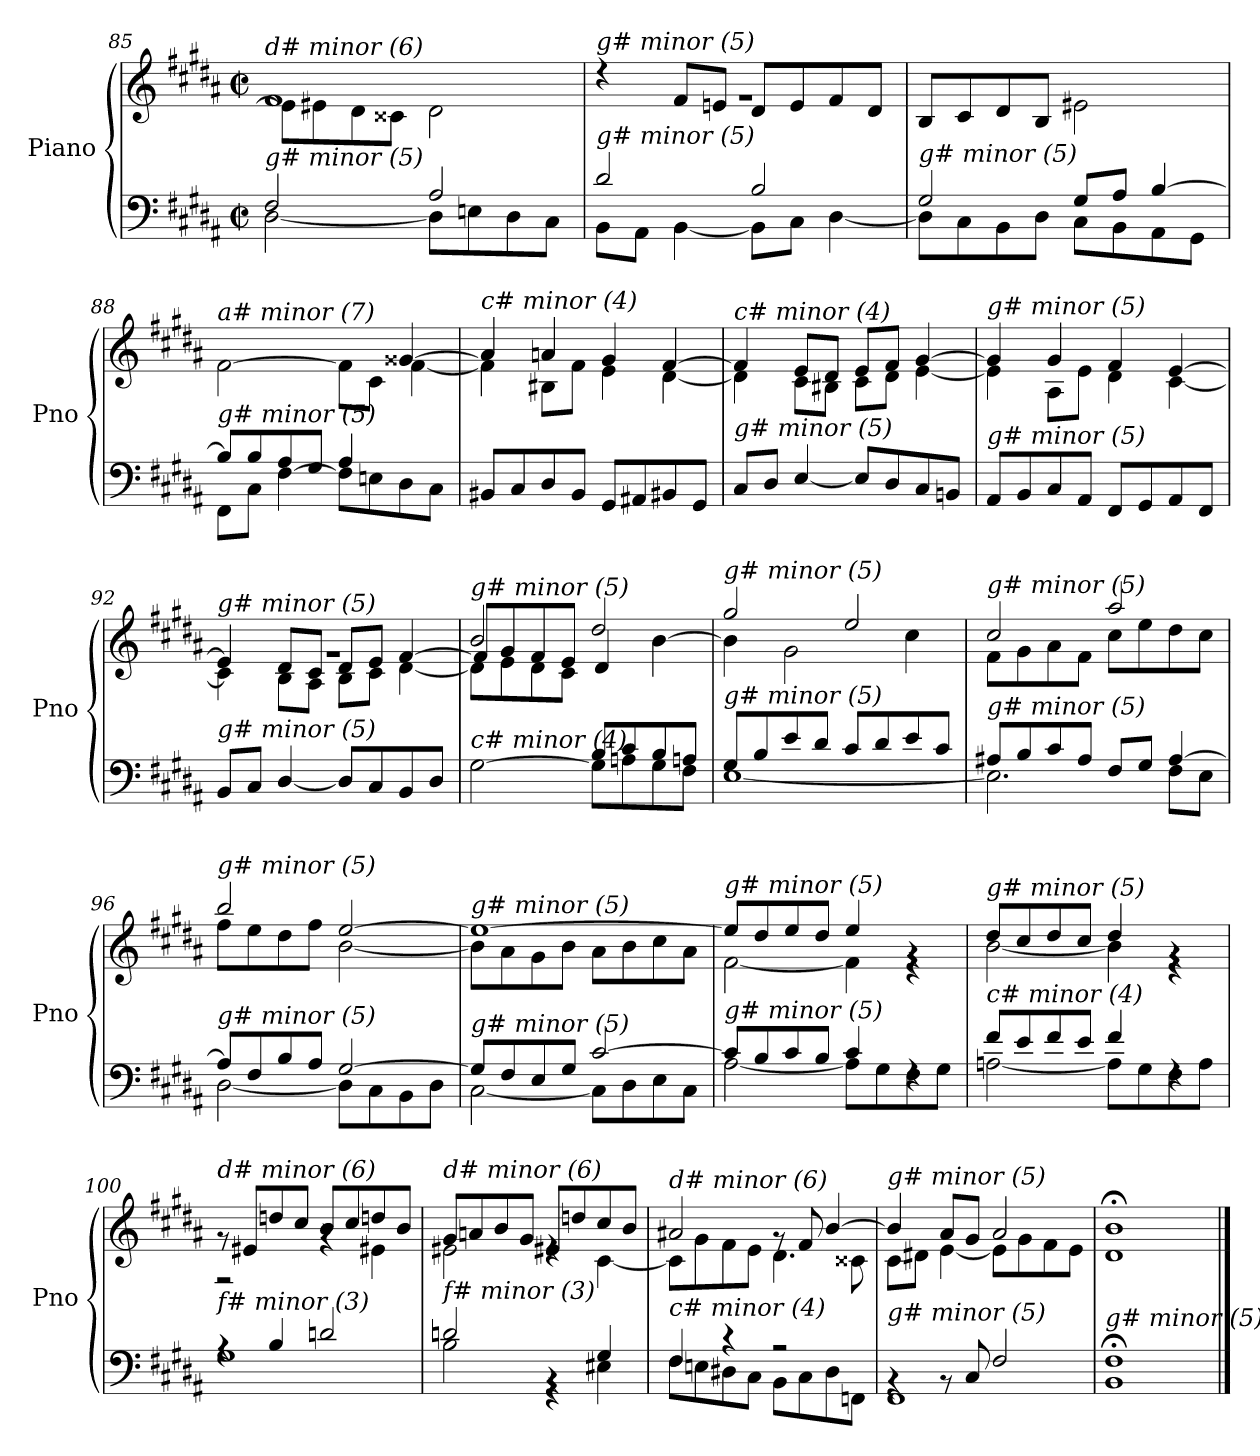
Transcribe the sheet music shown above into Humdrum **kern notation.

**kern	**kern
*part1	*part1
*staff2	*staff1
*I"Piano	*
*I'Pno	*
*clefF4	*clefG2
*k[f#c#g#d#a#]	*k[f#c#g#d#a#]
*M2/2	*M2/2
*met(c|)	*met(c|)
=85	=85
*^	*^
!	!	!LO:TX:i:t=d# minor (6)	!
!LO:TX:i:t=g# minor (5)	!	!	!
2F#/	[2D#\	1f#	8e#\L]
.	.	.	8e#X\
.	.	.	8d#\
.	.	.	8c##Xi\J
2A#/	8D#\L]	.	2d#\
.	8En\	.	.
.	8D#\	.	.
.	8C#\J	.	.
=86	=86	=86	=86
!	!	!LO:TX:i:t=g# minor (5)	!
!LO:TX:i:t=g# minor (5)	!	!	!
2d#/	8BB\L	1rg	4rdd
.	8AA#\J	.	.
.	[4BB\	.	8f#/L
.	.	.	8en/J
2B/	8BB\L]	.	8d#/L
.	8C#\J	.	8e/
.	[4D#\	.	8f#/
.	.	.	8d#/J
!!LO:LB:g=z
=87	=87	=87	=87
!	!	!LO:TX:i:t=d# minor (6)	!
!LO:TX:i:t=g# minor (5)	!	!	!
*	*	*v	*v
2G#/	8D#\L]	8B/L
.	8C#\	8c#/
.	8BB\	8d#/
.	8D#\J	8B/J
8G#/L	8C#\L	2e#X\
8A#/J	8BB\	.
[4B/	8AA#\	.
.	8GG#\J	.
=88	=88	=88
*	*^	*^
*	*	*	*	*^
!	!	!	!LO:TX:i:t=a# minor (7)	!	!
!LO:TX:i:t=g# minor (5)	!	!	!	!	!
2.ryy	8B/L]	8FF#\L	[2f#\	2.ryy	2.ryy
.	8B/	8C#\J	.	.	.
.	8A#/	[4F#\	.	.	.
.	8G#/J	.	.	.	.
.	8F#\L]	4A#/	8f#\L]	.	.
.	8En\	.	8c#\J	.	.
4ryy	8D#\	4ryy	[4g##Xj/	[4f#\	4ryy
.	8C#\J	.	.	.	.
*	*v	*v	*	*	*
*	*	*	*v	*v
=89	=89	=89	=89
!	!	!LO:TX:i:t=c# minor (4)	!
!LO:TX:i:t=a# minor (7)	!	!	!
*v	*v	*	*
8BB#X/L	4a/]	4f#\]
8C#/	.	.
8D#/	4an/	8B#X\L
8BB#/J	.	8f#\J
8GG#/L	4g#/	4e\
8AA#X/	.	.
8BB#X/	[4f#/	[4d#\
8GG#/J	.	.
=90	=90	=90
!	!LO:TX:i:t=c# minor (4)	!
!LO:TX:i:t=g# minor (5)	!	!
8C#/L	4f#/]	4d#\]
8D#/J	.	.
[4E/	8e/L	8c#\L
.	8d#/J	8B#X\J
8E/L]	8e/L	8c#\L
8D#/	8f#/J	8d#\J
8C#/	[4g#/	[4e\
8BBn/J	.	.
!!LO:LB:g=z	!!
=91	=91	=91
!	!LO:TX:i:t=g# minor (5)	!
!LO:TX:i:t=g# minor (5)	!	!
8AA#/L	4g#/]	4e\]
8BB/	.	.
8C#/	4g#/	8A#\L
8AA#/J	.	8e\J
8FF#/L	4f#/	4d#\
8GG#/	.	.
8AA#/	[4e/	[4c#\
8FF#/J	.	.
=92	=92	=92
*	*	*^
!	!LO:TX:i:t=g# minor (5)	!	!
!LO:TX:i:t=g# minor (5)	!	!	!
8BB/L	1rg	4c#\]	4e/]
8C#/J	.	.	.
[4D#/	.	8B\L	8d#/L
.	.	8A#\J	8c#/J
8D#/L]	.	8B\L	8d#/L
8C#/	.	8c#\J	8e/J
8BB/	.	[4d#\	[4f#/
8D#/J	.	.	.
=93	=93	=93	=93
*^	*	*	*^
*	*^	*	*	*	*
!	!	!	!LO:TX:i:t=g# minor (5)	!	!	!
!LO:TX:i:t=c# minor (4)	!	!	!	!	!	!
2ryy	[2G#\	2ryy	2b/	8d#\L]	8f#/L]	2ryy
.	.	.	.	8e\	8g#/	.
.	.	.	.	8d#\	8f#/	.
.	.	.	.	8c#\J	8e/J	.
2ryy	8B/L	8G#\L]	2dd#/	2ryy	4d#/	2ryy
.	8c#/	8An\	.	.	.	.
.	8B/	8G#\	.	.	[4b\	.
.	8An/J	8F#\J	.	.	.	.
*	*	*	*	*v	*v	*v
=94	=94	=94	=94	=94
!	!	!	!LO:TX:i:t=g# minor (5)	!
!LO:TX:i:t=g# minor (5)	!	!	!	!
*	*v	*v	*	*
8G#/L	[1E	2gg#/	4b\]
8B/	.	.	.
8e/	.	.	2g#\
8d#/J	.	.	.
8c#/L	.	2ee/	.
8d#/	.	.	.
8e/	.	.	4cc#\
8c#/J	.	.	.
=95	=95	=95	=95
!	!	!LO:TX:i:t=g# minor (5)	!
!LO:TX:i:t=g# minor (5)	!	!	!
8A#X/L	2.E\]	2cc#/	8f#\L
8B/	.	.	8g#\
8c#/	.	.	8a#\
8A#/J	.	.	8f#\J
8F#/L	.	2aa#/	8cc#\L
8G#/J	.	.	8ee\
[4A#/	8F#\L	.	8dd#\
.	8E\J	.	8cc#\J
!!LO:LB:g=z	!!
=96	=96	=96	=96
!	!	!LO:TX:i:t=g# minor (5)	!
!LO:TX:i:t=g# minor (5)	!	!	!
8A#/L]	[2D#\	2bb/	8ff#\L
8F#/	.	.	8ee\
8B/	.	.	8dd#\
8A#/J	.	.	8ff#\J
[2G#/	8D#\L]	[2ee/	[2b\
.	8C#\	.	.
.	8BB\	.	.
.	8D#\J	.	.
=97	=97	=97	=97
!	!	!LO:TX:i:t=g# minor (5)	!
!LO:TX:i:t=g# minor (5)	!	!	!
8G#/L]	[2C#\	1ee_	8b\L]
8F#/	.	.	8a#\
8E/	.	.	8g#\
8G#/J	.	.	8b\J
[2c#/	8C#\L]	.	8a#\L
.	8D#\	.	8b\
.	8E\	.	8cc#\
.	8C#\J	.	8a#\J
=98	=98	=98	=98
!	!	!LO:TX:i:t=g# minor (5)	!
!LO:TX:i:t=g# minor (5)	!	!	!
8c#/L]	[2A#\	8ee/L]	[2f#\
8B/	.	8dd#/	.
8c#/	.	8ee/	.
8B/J	.	8dd#/J	.
4c#/	8A#\L]	4ee/	4f#\]
.	8G#\	.	.
4rF	8F#\	4rg	4r
.	8G#\J	.	.
=99	=99	=99	=99
!	!	!LO:TX:i:t=g# minor (5)	!
!LO:TX:i:t=c# minor (4)	!	!	!
8f#/L	[2An\	8dd#/L	[2b\
8e/	.	8cc#/	.
8f#/	.	8dd#/	.
8e/J	.	8cc#/J	.
4f#/	8A\L]	4dd#/	4b\]
.	8G#\	.	.
4rF	8F#\	4rg	4r
.	8A\J	.	.
!!LO:PB:g=z	!!
=100	=100	=100	=100
!	!	!LO:TX:i:t=d# minor (6)	!
!LO:TX:i:t=f# minor (3)	!	!	!
4rA	1G#	8rg	2r
.	.	8e#X/L	.
4B/	.	8ddn/	.
.	.	8cc#/J	.
2dn/	.	8b/L	4rg
.	.	8cc#/	.
.	.	8ddn/	4e#X\
.	.	8b/J	.
=101	=101	=101	=101
!	!	!LO:TX:i:t=d# minor (6)	!
!LO:TX:i:t=f# minor (3)	!	!	!
2dn/	2B\	8g#/L	2e#X\
.	.	8an/	.
.	.	8b/	.
.	.	8g#/J	.
4rBB	4r	8e#X/L	4re
.	.	8ddn/	.
4G#/	4E#X\	8cc#/	[4c#\
.	.	8b/J	.
=102	=102	=102	=102
!	!	!LO:TX:i:t=d# minor (6)	!
!LO:TX:i:t=c# minor (4)	!	!	!
4F#/	8F#\L	2a#X/	8c#\L]
.	8En\	.	8g#\
4r	8D#X\	.	8f#\
.	8C#\J	.	8e\J
2r	8BB\L	8rg	4.d#\
.	8C#\	8f#/	.
.	8D#\	[4b/	.
.	8FFnj\J	.	8c##Xj\
=103	=103	=103	=103
!	!	!LO:TX:i:t=g# minor (5)	!
!LO:TX:i:t=g# minor (5)	!	!	!
4rBB	1FF#	4b/]	8c#\L
.	.	.	8d#X\J
8rBB	.	8a#/L	[4e\
8C#/	.	8g#/J	.
2F#/	.	2a#/	8e\L]
.	.	.	8g#\
.	.	.	8f#\
.	.	.	8e\J
*v	*v	*	*
=104	=104	=104
!	!LO:TX:i:t=g# minor (5)	!
!LO:TX:i:t=g# minor (5)	!	!
*	*v	*v
1BB;< 1F#;<	1d#;< 1b;<
==	==
*-	*-
